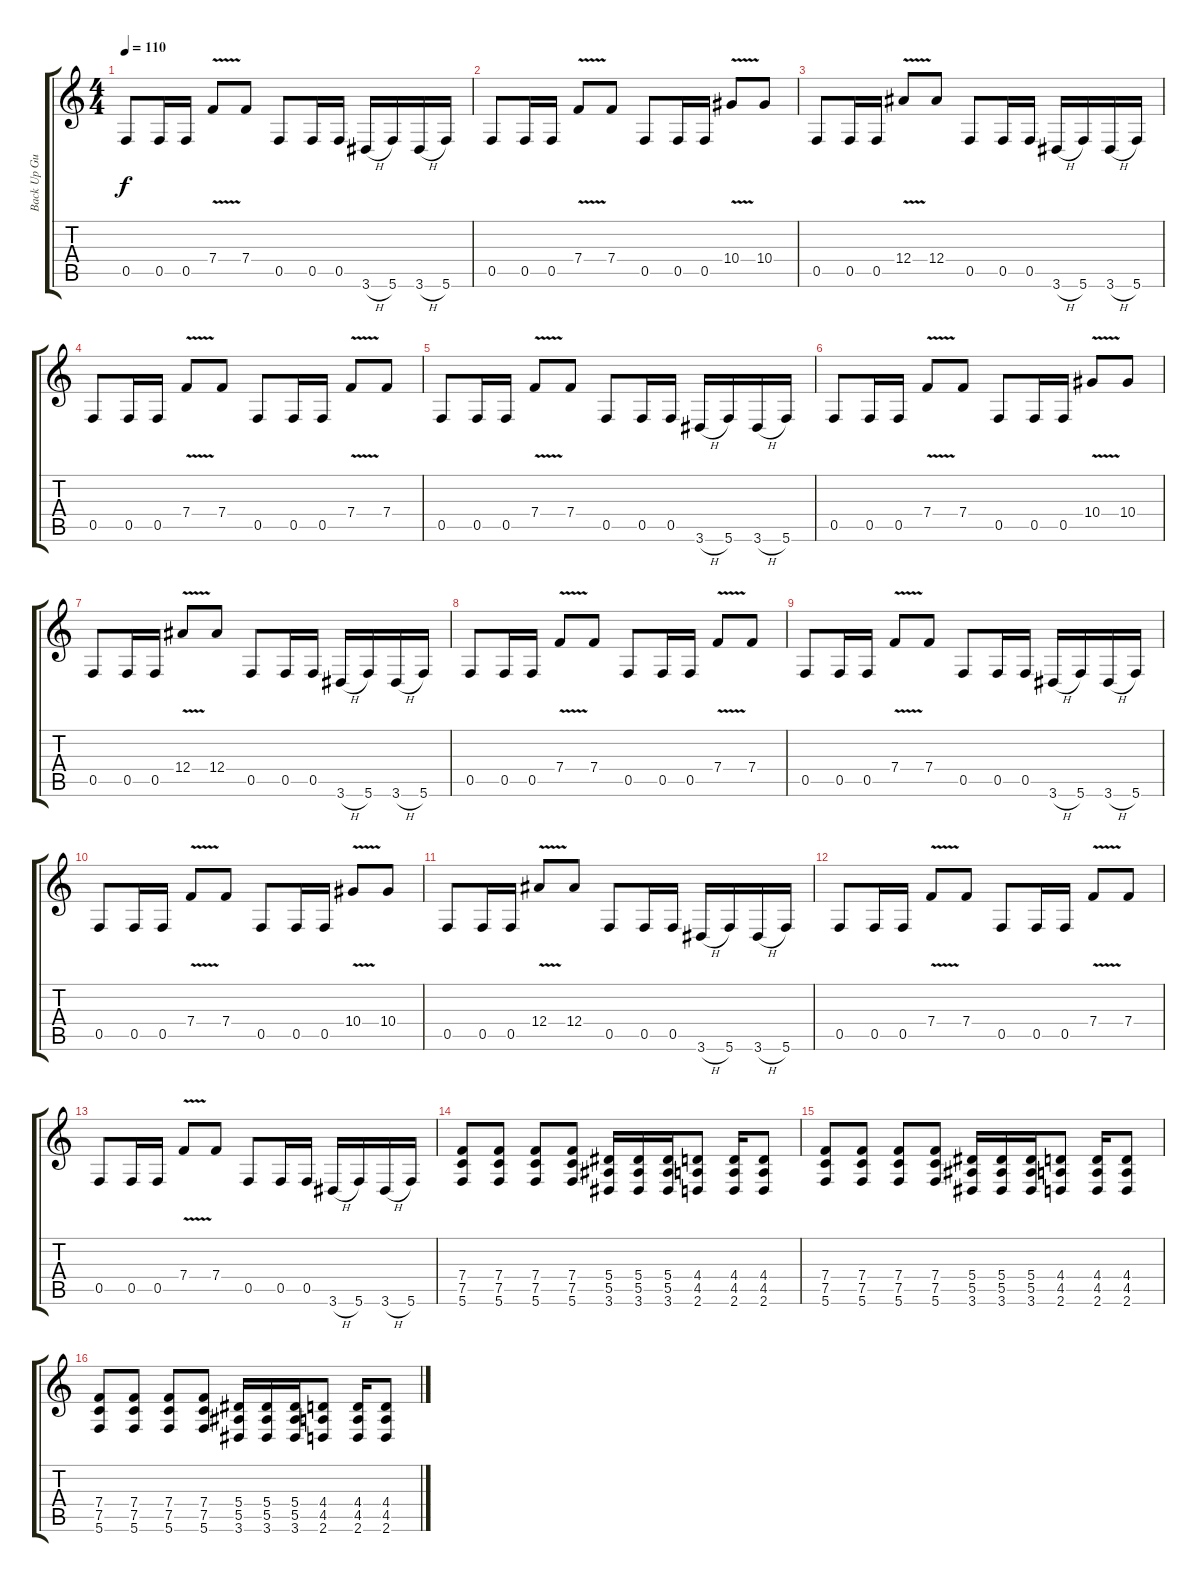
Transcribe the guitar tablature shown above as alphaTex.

\track ("Back Up Guitar" "Back Up Gu") {instrument overdrivenguitar}
\staff {score tabs}
\tuning (C4 G3 Eb3 Bb2 F2 C2) {hide}
\ts (4 4)
\tempo 110
\clef g2
\ks c
0.5.8{dy f} 0.5.16 0.5.16 7.4{v}.8 7.4.8 0.5.8 0.5.16 0.5.16 3.6{h}.16 5.6.16 3.6{h}.16 5.6.16 |
0.5.8 0.5.16 0.5.16 7.4{v}.8 7.4.8 0.5.8 0.5.16 0.5.16 10.4{v}.8 10.4.8 |
0.5.8 0.5.16 0.5.16 12.4{v}.8 12.4.8 0.5.8 0.5.16 0.5.16 3.6{h}.16 5.6.16 3.6{h}.16 5.6.16 |
0.5.8 0.5.16 0.5.16 7.4{v}.8 7.4.8 0.5.8 0.5.16 0.5.16 7.4{v}.8 7.4.8 |
0.5.8 0.5.16 0.5.16 7.4{v}.8 7.4.8 0.5.8 0.5.16 0.5.16 3.6{h}.16 5.6.16 3.6{h}.16 5.6.16 |
0.5.8 0.5.16 0.5.16 7.4{v}.8 7.4.8 0.5.8 0.5.16 0.5.16 10.4{v}.8 10.4.8 |
0.5.8 0.5.16 0.5.16 12.4{v}.8 12.4.8 0.5.8 0.5.16 0.5.16 3.6{h}.16 5.6.16 3.6{h}.16 5.6.16 |
0.5.8 0.5.16 0.5.16 7.4{v}.8 7.4.8 0.5.8 0.5.16 0.5.16 7.4{v}.8 7.4.8 |
0.5.8 0.5.16 0.5.16 7.4{v}.8 7.4.8 0.5.8 0.5.16 0.5.16 3.6{h}.16 5.6.16 3.6{h}.16 5.6.16 |
0.5.8 0.5.16 0.5.16 7.4{v}.8 7.4.8 0.5.8 0.5.16 0.5.16 10.4{v}.8 10.4.8 |
0.5.8 0.5.16 0.5.16 12.4{v}.8 12.4.8 0.5.8 0.5.16 0.5.16 3.6{h}.16 5.6.16 3.6{h}.16 5.6.16 |
0.5.8 0.5.16 0.5.16 7.4{v}.8 7.4.8 0.5.8 0.5.16 0.5.16 7.4{v}.8 7.4.8 |
0.5.8 0.5.16 0.5.16 7.4{v}.8 7.4.8 0.5.8 0.5.16 0.5.16 3.6{h}.16 5.6.16 3.6{h}.16 5.6.16 |
(7.4 7.5 5.6).8 (7.4 7.5 5.6).8 (7.4 7.5 5.6).8 (7.4 7.5 5.6).8 (5.4 5.5 3.6).16 (5.4 5.5 3.6).16 (5.4 5.5 3.6).16 (4.4 4.5 2.6).8 (4.4 4.5 2.6).16 (4.4 4.5 2.6).8 |
(7.4 7.5 5.6).8 (7.4 7.5 5.6).8 (7.4 7.5 5.6).8 (7.4 7.5 5.6).8 (5.4 5.5 3.6).16 (5.4 5.5 3.6).16 (5.4 5.5 3.6).16 (4.4 4.5 2.6).8 (4.4 4.5 2.6).16 (4.4 4.5 2.6).8 |
(7.4 7.5 5.6).8 (7.4 7.5 5.6).8 (7.4 7.5 5.6).8 (7.4 7.5 5.6).8 (5.4 5.5 3.6).16 (5.4 5.5 3.6).16 (5.4 5.5 3.6).16 (4.4 4.5 2.6).8 (4.4 4.5 2.6).16 (4.4 4.5 2.6).8
